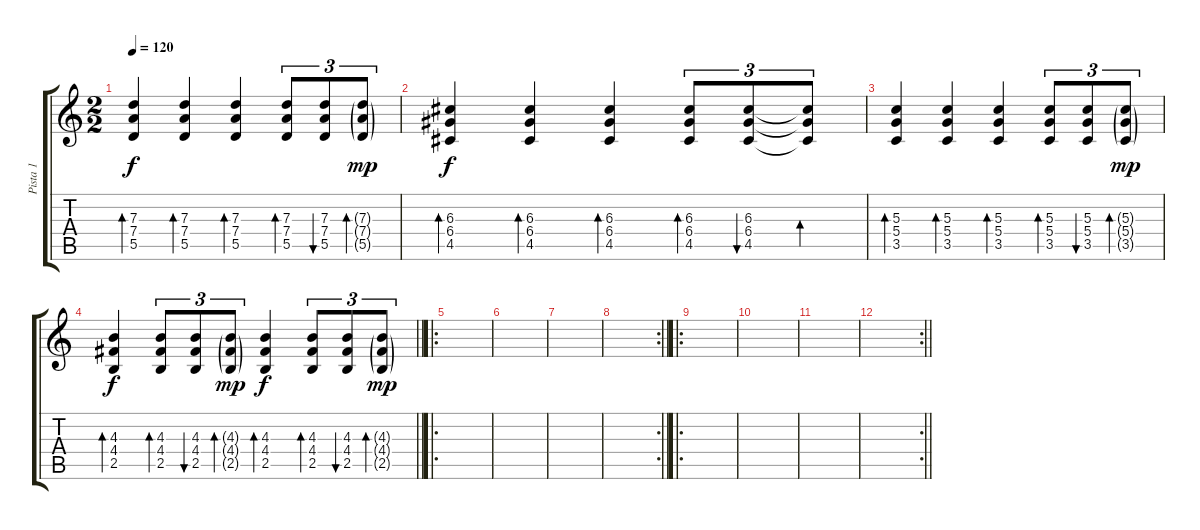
\track ("Pista 1" "Pista 1") {instrument electricguitarclean}
\staff {score tabs}
\tuning (E4 B3 G3 D3 A2 E2) {hide}
\ts (2 2)
\tempo 120
\clef g2
\ks c
(7.3 7.4 5.5).4{bd 120 dy f} (7.3 7.4 5.5).4{bd 120} (7.3 7.4 5.5).4{bd 120} (7.3 7.4 5.5).8{tu (3 2) bd 60} (7.3 7.4 5.5).8{tu (3 2) bu 60} (7.3{g} 7.4{g} 5.5{g}).8{tu (3 2) bd 60 dy mp} |
(6.3 6.4 4.5).4{bd 60 dy f} (6.3 6.4 4.5).4{bd 60} (6.3 6.4 4.5).4{bd 60} (6.3 6.4 4.5).8{tu (3 2) bd 60} (6.3 6.4 4.5).8{tu (3 2) bu 60} (6.3{t} 6.4{t} 4.5{t}).8{tu (3 2) bd 60} |
(5.3 5.4 3.5).4{bd 120} (5.3 5.4 3.5).4{bd 120} (5.3 5.4 3.5).4{bd 120} (5.3 5.4 3.5).8{tu (3 2) bd 60} (5.3 5.4 3.5).8{tu (3 2) bu 60} (5.3{g} 5.4{g} 3.5{g}).8{tu (3 2) bd 60 dy mp} |
\barLineRight lightlight
(4.3 4.4 2.5).4{bd 120 dy f} (4.3 4.4 2.5).8{tu (3 2) bd 60} (4.3 4.4 2.5).8{tu (3 2) bu 60} (4.3{g} 4.4{g} 2.5{g}).8{tu (3 2) bd 60 dy mp} (4.3 4.4 2.5).4{bd 120 dy f} (4.3 4.4 2.5).8{tu (3 2) bd 60} (4.3 4.4 2.5).8{tu (3 2) bu 60} (4.3{g} 4.4{g} 2.5{g}).8{tu (3 2) bd 60 dy mp} |
\ro
|
|
|
\rc 2
\barLineRight lightlight
|
\ro
|
|
|
\rc 2
\barLineRight lightlight
